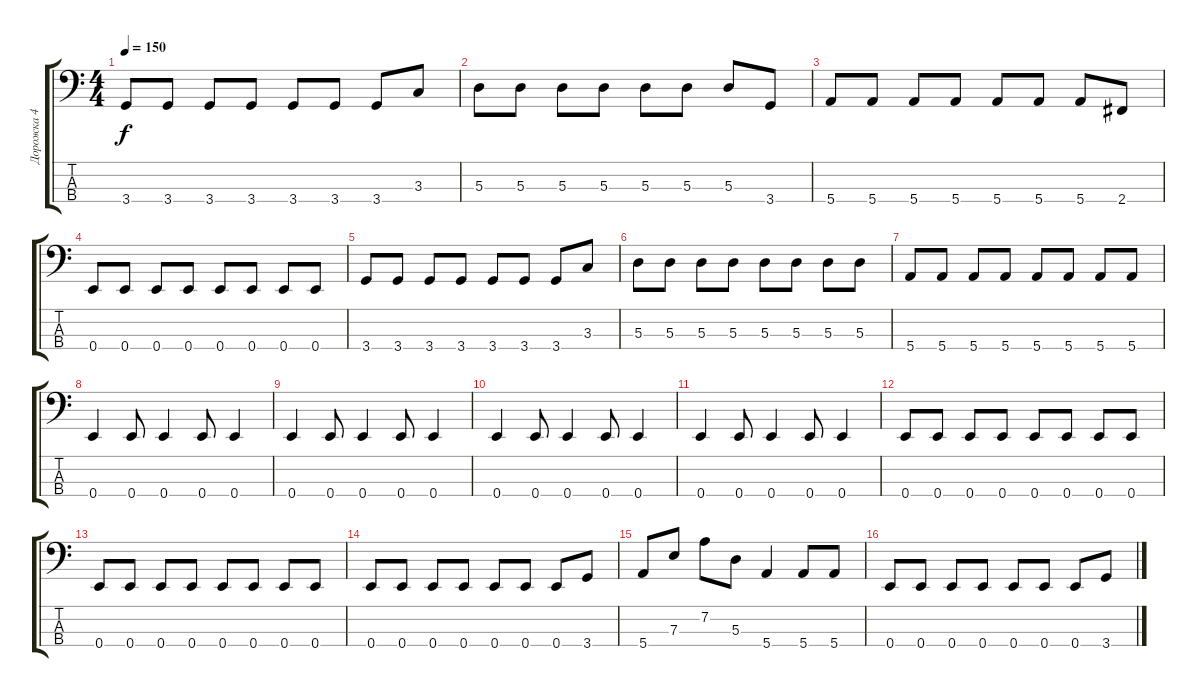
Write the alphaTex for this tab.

\track ("Дорожка 4" "Дорожка 4") {instrument electricbassfinger}
\staff {score tabs}
\tuning (G2 D2 A1 E1) {hide}
\ts (4 4)
\tempo 150
\clef f4
\ks c
3.4.8{dy f instrument electricbassfinger} 3.4.8 3.4.8 3.4.8 3.4.8 3.4.8 3.4.8 3.3.8 |
5.3.8 5.3.8 5.3.8 5.3.8 5.3.8 5.3.8 5.3.8 3.4.8 |
5.4.8 5.4.8 5.4.8 5.4.8 5.4.8 5.4.8 5.4.8 2.4.8 |
0.4.8 0.4.8 0.4.8 0.4.8 0.4.8 0.4.8 0.4.8 0.4.8 |
3.4.8 3.4.8 3.4.8 3.4.8 3.4.8 3.4.8 3.4.8 3.3.8 |
5.3.8 5.3.8 5.3.8 5.3.8 5.3.8 5.3.8 5.3.8 5.3.8 |
5.4.8 5.4.8 5.4.8 5.4.8 5.4.8 5.4.8 5.4.8 5.4.8 |
0.4.4 0.4.8 0.4.4 0.4.8 0.4.4 |
0.4.4 0.4.8 0.4.4 0.4.8 0.4.4 |
0.4.4 0.4.8 0.4.4 0.4.8 0.4.4 |
0.4.4 0.4.8 0.4.4 0.4.8 0.4.4 |
0.4.8 0.4.8 0.4.8 0.4.8 0.4.8 0.4.8 0.4.8 0.4.8 |
0.4.8 0.4.8 0.4.8 0.4.8 0.4.8 0.4.8 0.4.8 0.4.8 |
0.4.8 0.4.8 0.4.8 0.4.8 0.4.8 0.4.8 0.4.8 3.4.8 |
5.4.8 7.3.8 7.2.8 5.3.8 5.4.4 5.4.8 5.4.8 |
0.4.8 0.4.8 0.4.8 0.4.8 0.4.8 0.4.8 0.4.8 3.4.8
